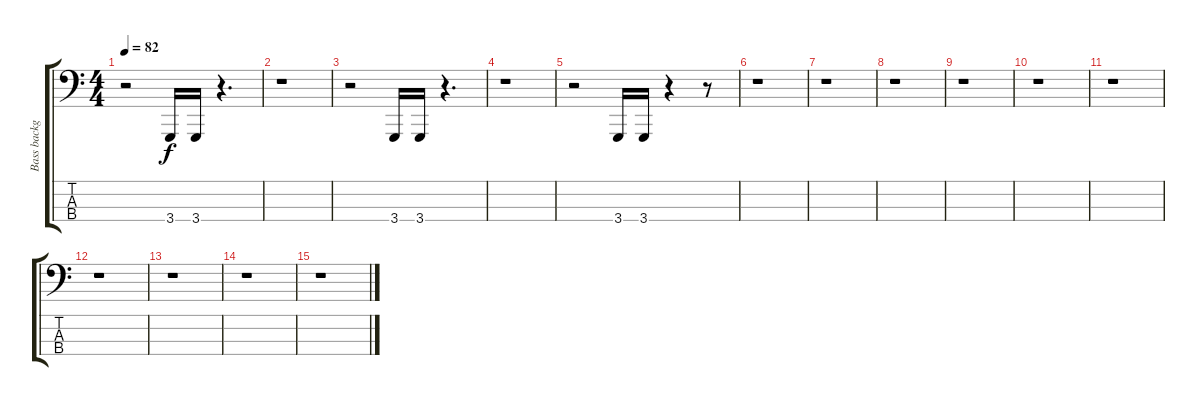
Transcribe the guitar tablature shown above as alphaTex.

\track ("Bass background" "Bass backg") {instrument lead2sawtooth}
\staff {score tabs}
\tuning (G2 D2 A1 E1) {hide}
\ts (4 4)
\tempo 82
\clef f4
\ks c
r.2{dy f} 3.4.16 3.4.16 r.4{d} |
r.1 |
r.2 3.4.16 3.4.16 r.4{d} |
r.1 |
r.2 3.4.16 3.4.16 r.4 r.8 |
r.1 |
r.1 |
r.1 |
r.1 |
r.1 |
r.1 |
r.1 |
r.1 |
r.1 |
r.1
